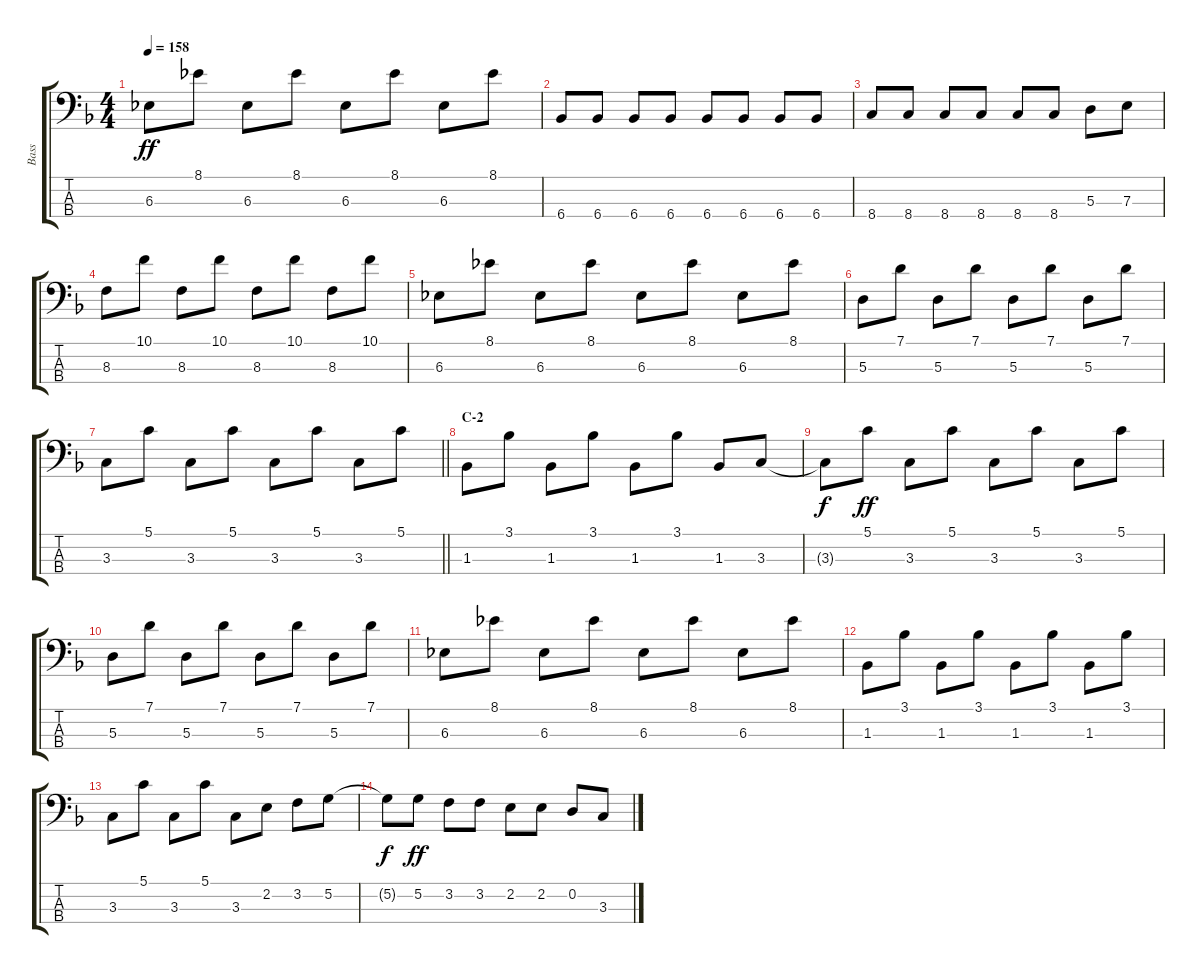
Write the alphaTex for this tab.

\track ("Bass" "Bass") {instrument electricbassfinger}
\staff {score tabs}
\tuning (G2 D2 A1 E1) {hide}
\ts (4 4)
\tempo 158
\clef f4
\ks f
6.3.8{dy ff} 8.1.8 6.3.8 8.1.8 6.3.8 8.1.8 6.3.8 8.1.8 |
6.4.8 6.4.8 6.4.8 6.4.8 6.4.8 6.4.8 6.4.8 6.4.8 |
8.4.8 8.4.8 8.4.8 8.4.8 8.4.8 8.4.8 5.3.8 7.3.8 |
8.3.8 10.1.8 8.3.8 10.1.8 8.3.8 10.1.8 8.3.8 10.1.8 |
6.3.8 8.1.8 6.3.8 8.1.8 6.3.8 8.1.8 6.3.8 8.1.8 |
5.3.8 7.1.8 5.3.8 7.1.8 5.3.8 7.1.8 5.3.8 7.1.8 |
\barLineRight lightlight
3.3.8 5.1.8 3.3.8 5.1.8 3.3.8 5.1.8 3.3.8 5.1.8 |
\section ("" "C-2")
1.3.8 3.1.8 1.3.8 3.1.8 1.3.8 3.1.8 1.3.8 3.3.8 |
3.3{t}.8{dy f} 5.1.8{dy ff} 3.3.8 5.1.8 3.3.8 5.1.8 3.3.8 5.1.8 |
5.3.8 7.1.8 5.3.8 7.1.8 5.3.8 7.1.8 5.3.8 7.1.8 |
6.3.8 8.1.8 6.3.8 8.1.8 6.3.8 8.1.8 6.3.8 8.1.8 |
1.3.8 3.1.8 1.3.8 3.1.8 1.3.8 3.1.8 1.3.8 3.1.8 |
3.3.8 5.1.8 3.3.8 5.1.8 3.3.8 2.2.8 3.2.8 5.2.8 |
5.2{t}.8{dy f} 5.2.8{dy ff} 3.2.8 3.2.8 2.2.8 2.2.8 0.2.8 3.3.8
